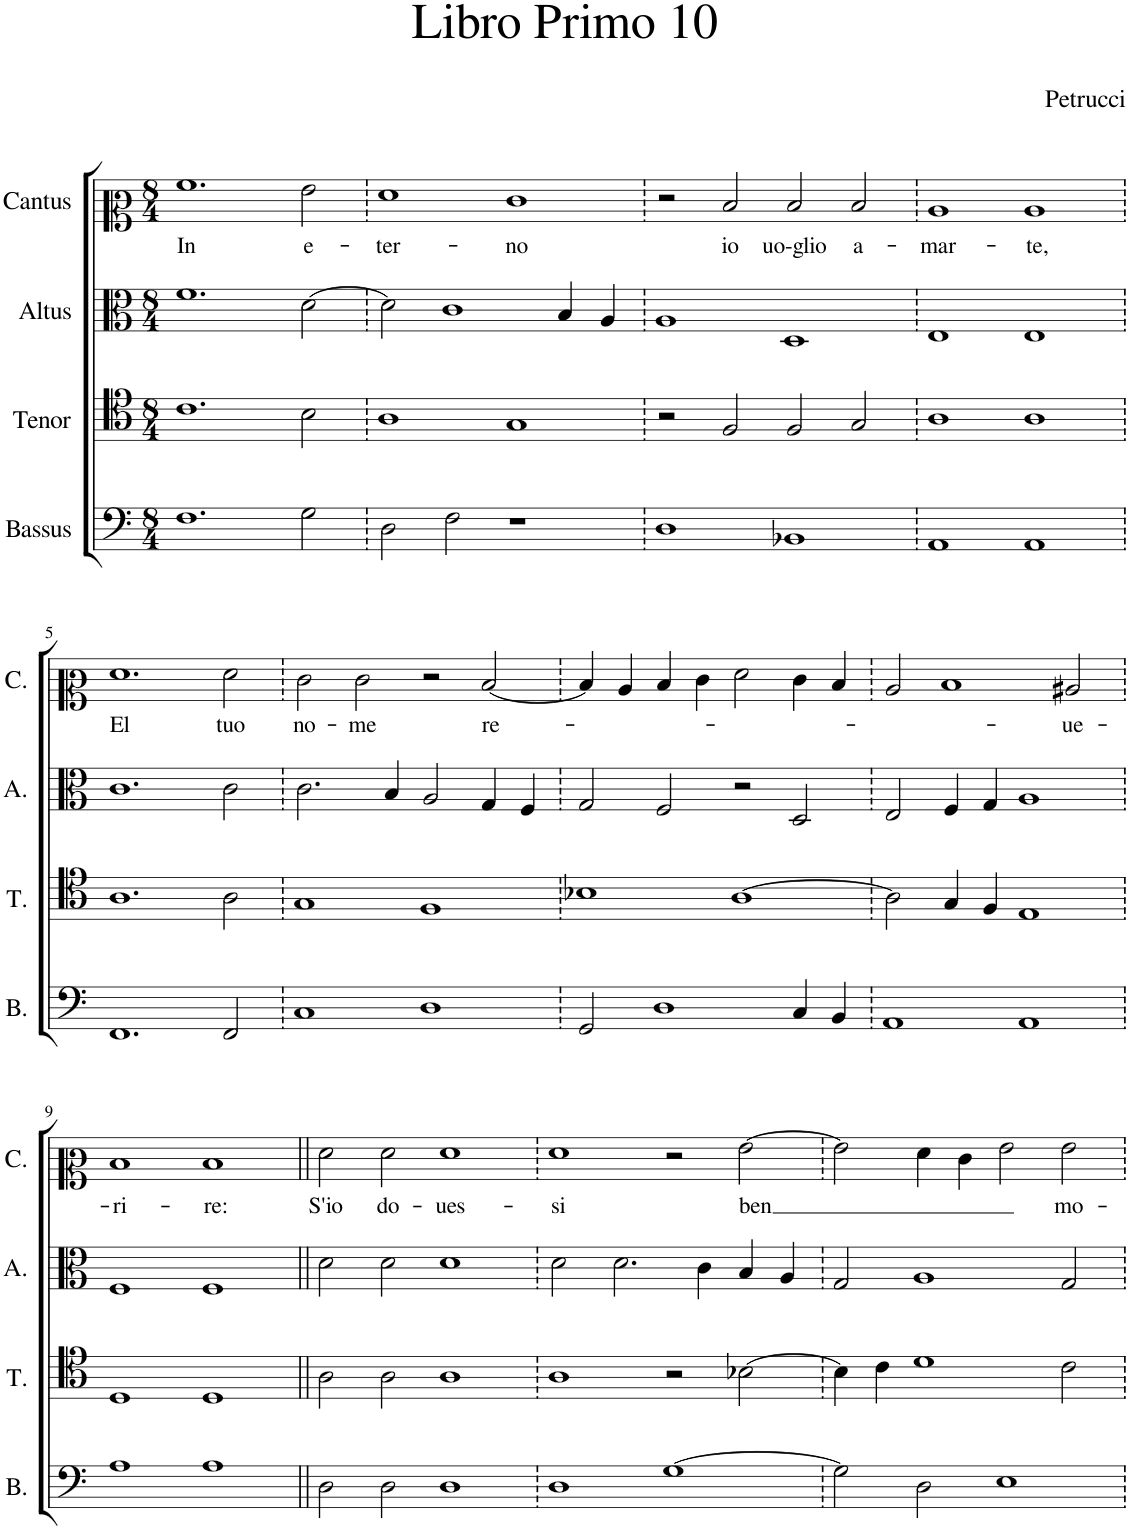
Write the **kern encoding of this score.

**kern	**kern	**kern	**kern	**text
*part4	*part3	*part2	*part1	*part1
*staff4	*staff3	*staff2	*staff1	*staff1
*I"Bassus	*I"Tenor	*I"Altus	*I"Cantus	*
*I'B.	*I'T.	*I'A.	*I'C.	*
*clefF4	*clefC4	*clefC3	*clefC2	*
*k[]	*k[]	*k[]	*k[]	*
*M8/4	*M8/4	*M8/4	*M8/4	*
=1	=1	=1	=1	=1
!	!	!	!	!LO:LY:b
1.F	1.c	1.f	1.a	In
!	!	!	!	!LO:LY:b
2G\	2B\	[2d\	2g\	e-
=2	=2	=2	=2	=2
!	!	!	!	!LO:LY:b
2D\	1A	2d\]	1f	-ter-
2F\	.	1c	.	.
!	!	!	!	!LO:LY:b
1r	1G	.	1e	-no
.	.	4B/	.	.
.	.	4A/	.	.
=3	=3	=3	=3	=3
1D	2r	1A	2r	.
!	!	!	!	!LO:LY:b
.	2F/	.	2d/	io
!	!	!	!	!LO:LY:b
1BB-X	2F/	1D	2d/	uo-glio
!	!	!	!	!LO:LY:b
.	2G/	.	2d/	a-
=4	=4	=4	=4	=4
!	!	!	!	!LO:LY:b
1AA	1A	1E	1c	-mar-
!	!	!	!	!LO:LY:b
1AA	1A	1E	1c	-te,
!!LO:LB:g=z
=5	=5	=5	=5	=5
!	!	!	!	!LO:LY:b
1.FF	1.A	1.c	1.f	El
!	!	!	!	!LO:LY:b
2FF/	2A\	2c\	2f\	tuo
=6	=6	=6	=6	=6
!	!	!	!	!LO:LY:b
1C	1G	2.c\	2e\	no-
!	!	!	!	!LO:LY:b
.	.	.	2e\	-me
.	.	4B/	.	.
1D	1F	2A/	2r	.
!	!	!	!	!LO:LY:b
.	.	4G/	[2d/	re-
.	.	4F/	.	.
=7	=7	=7	=7	=7
2GG/	1B-X	2G/	4d/]	.
.	.	.	4c/	.
1D	.	2F/	4d/	.
.	.	.	4e\	.
.	[1A	2r	2f\	.
4C/	.	2D/	4e\	.
4BB/	.	.	4d/	.
=8	=8	=8	=8	=8
1AA	2A\]	2E/	2c/	.
.	4G/	4F/	1d	.
.	4F/	4G/	.	.
1AA	1E	1A	.	.
!	!	!	!	!LO:LY:b
.	.	.	2c#X/	-ue-
!!LO:LB:g=z
=9	=9	=9	=9	=9
!	!	!	!	!LO:LY:b
1A	1D	1F	1d	-ri-
!	!	!	!	!LO:LY:b
1A	1D	1F	1d	-re:
=10||	=10||	=10||	=10||	=10||
!	!	!	!	!LO:LY:b
2D\	2A\	2d\	2f\	S'io
!	!	!	!	!LO:LY:b
2D\	2A\	2d\	2f\	do-
!	!	!	!	!LO:LY:b
1D	1A	1d	1f	-ues-
=11	=11	=11	=11	=11
!	!	!	!	!LO:LY:b
1D	1A	2d\	1f	-si
.	.	2.d\	.	.
[1G	2r	.	2r	.
.	.	4c\	.	.
!	!	!	!	!LO:LY:b
.	[2B-X\	4B/	[2g\	-ben
.	.	4A/	.	.
=12	=12	=12	=12	=12
2G\]	4B-\]	2G/	2g\]	.
.	4c\	.	.	.
2D\	1d	1A	4f\	.
.	.	.	4e\	.
1E	.	.	2g\	.
!	!	!	!	!LO:LY:b
.	2c\	2G/	2g\	mo-
=	=	=	=	=
*-	*-	*-	*-	*-
